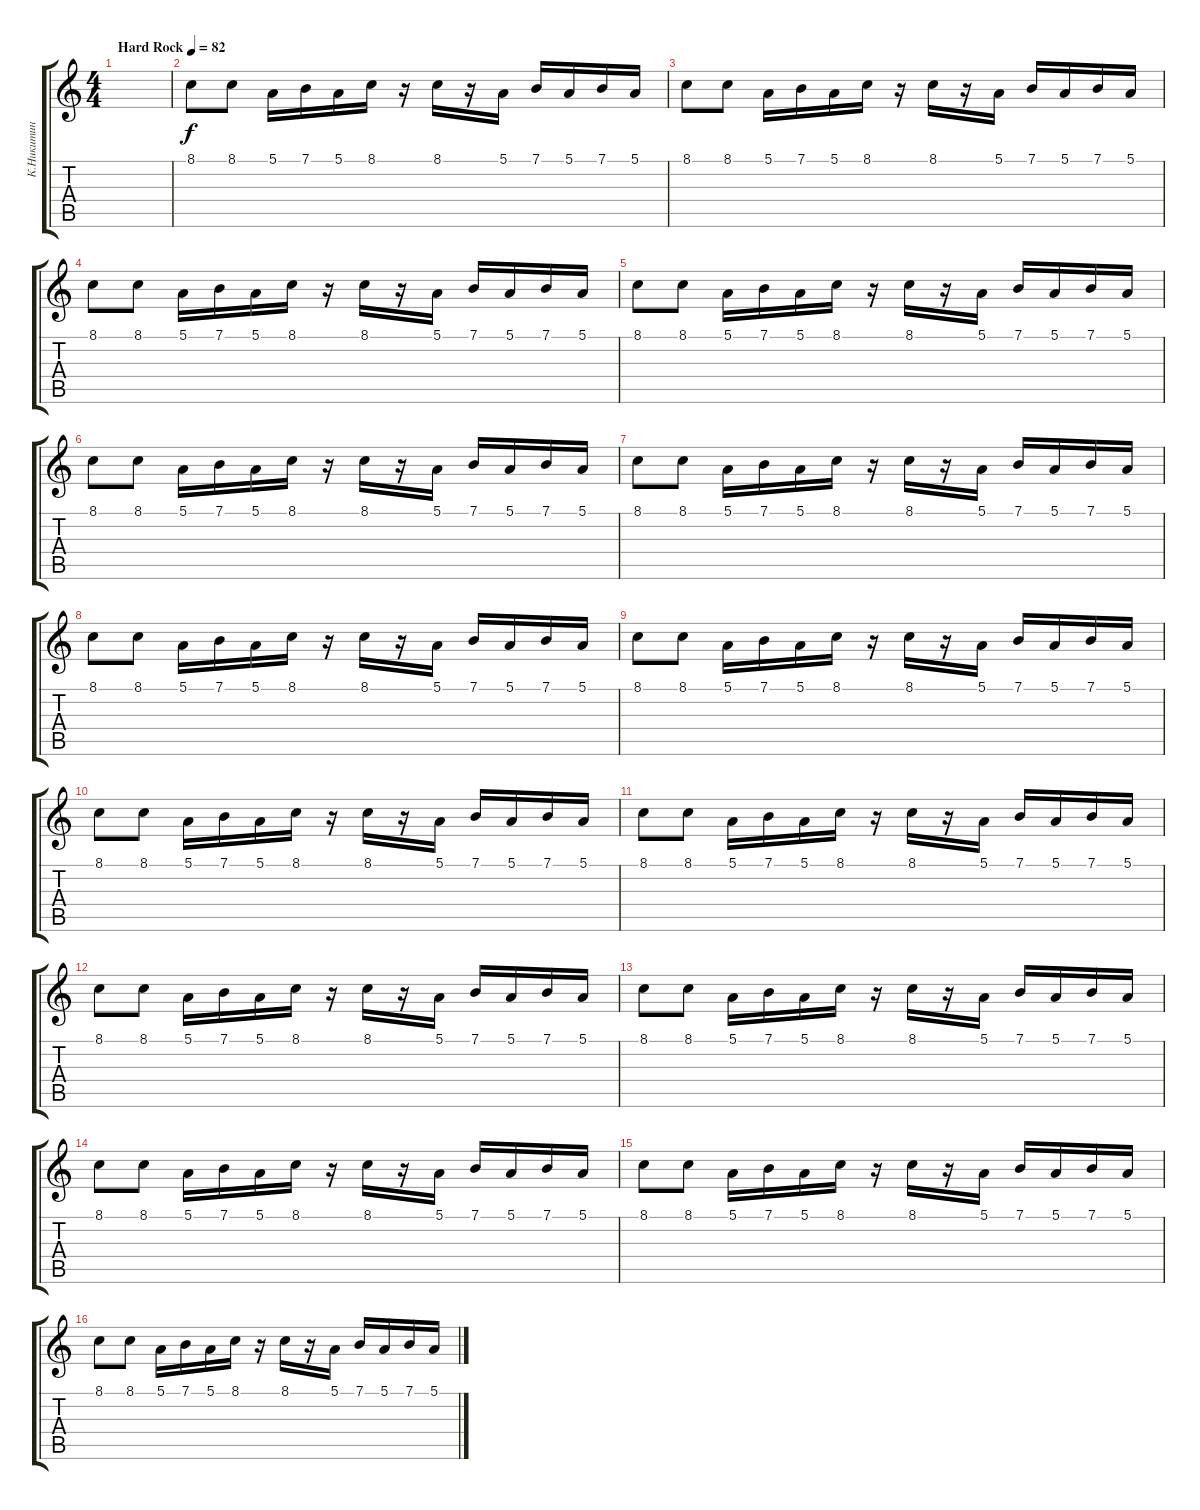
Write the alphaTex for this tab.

\track ("К.Никитин" "К.Никитин") {instrument pizzicatostrings}
\staff {score tabs}
\tuning (E4 B3 G3 D3 A2 E2) {hide}
\ts (4 4)
\tempo (82 "Hard Rock")
\clef g2
\ks c
|
8.1.8 8.1.8 5.1.16 7.1.16 5.1.16 8.1.16 r.16 8.1.16 r.16 5.1.16 7.1.16 5.1.16 7.1.16 5.1.16 |
8.1.8 8.1.8 5.1.16 7.1.16 5.1.16 8.1.16 r.16 8.1.16 r.16 5.1.16 7.1.16 5.1.16 7.1.16 5.1.16 |
8.1.8 8.1.8 5.1.16 7.1.16 5.1.16 8.1.16 r.16 8.1.16 r.16 5.1.16 7.1.16 5.1.16 7.1.16 5.1.16 |
8.1.8 8.1.8 5.1.16 7.1.16 5.1.16 8.1.16 r.16 8.1.16 r.16 5.1.16 7.1.16 5.1.16 7.1.16 5.1.16 |
8.1.8 8.1.8 5.1.16 7.1.16 5.1.16 8.1.16 r.16 8.1.16 r.16 5.1.16 7.1.16 5.1.16 7.1.16 5.1.16 |
8.1.8 8.1.8 5.1.16 7.1.16 5.1.16 8.1.16 r.16 8.1.16 r.16 5.1.16 7.1.16 5.1.16 7.1.16 5.1.16 |
8.1.8 8.1.8 5.1.16 7.1.16 5.1.16 8.1.16 r.16 8.1.16 r.16 5.1.16 7.1.16 5.1.16 7.1.16 5.1.16 |
8.1.8 8.1.8 5.1.16 7.1.16 5.1.16 8.1.16 r.16 8.1.16 r.16 5.1.16 7.1.16 5.1.16 7.1.16 5.1.16 |
8.1.8 8.1.8 5.1.16 7.1.16 5.1.16 8.1.16 r.16 8.1.16 r.16 5.1.16 7.1.16 5.1.16 7.1.16 5.1.16 |
8.1.8 8.1.8 5.1.16 7.1.16 5.1.16 8.1.16 r.16 8.1.16 r.16 5.1.16 7.1.16 5.1.16 7.1.16 5.1.16 |
8.1.8 8.1.8 5.1.16 7.1.16 5.1.16 8.1.16 r.16 8.1.16 r.16 5.1.16 7.1.16 5.1.16 7.1.16 5.1.16 |
8.1.8 8.1.8 5.1.16 7.1.16 5.1.16 8.1.16 r.16 8.1.16 r.16 5.1.16 7.1.16 5.1.16 7.1.16 5.1.16 |
8.1.8 8.1.8 5.1.16 7.1.16 5.1.16 8.1.16 r.16 8.1.16 r.16 5.1.16 7.1.16 5.1.16 7.1.16 5.1.16 |
8.1.8 8.1.8 5.1.16 7.1.16 5.1.16 8.1.16 r.16 8.1.16 r.16 5.1.16 7.1.16 5.1.16 7.1.16 5.1.16 |
8.1.8 8.1.8 5.1.16 7.1.16 5.1.16 8.1.16 r.16 8.1.16 r.16 5.1.16 7.1.16 5.1.16 7.1.16 5.1.16
